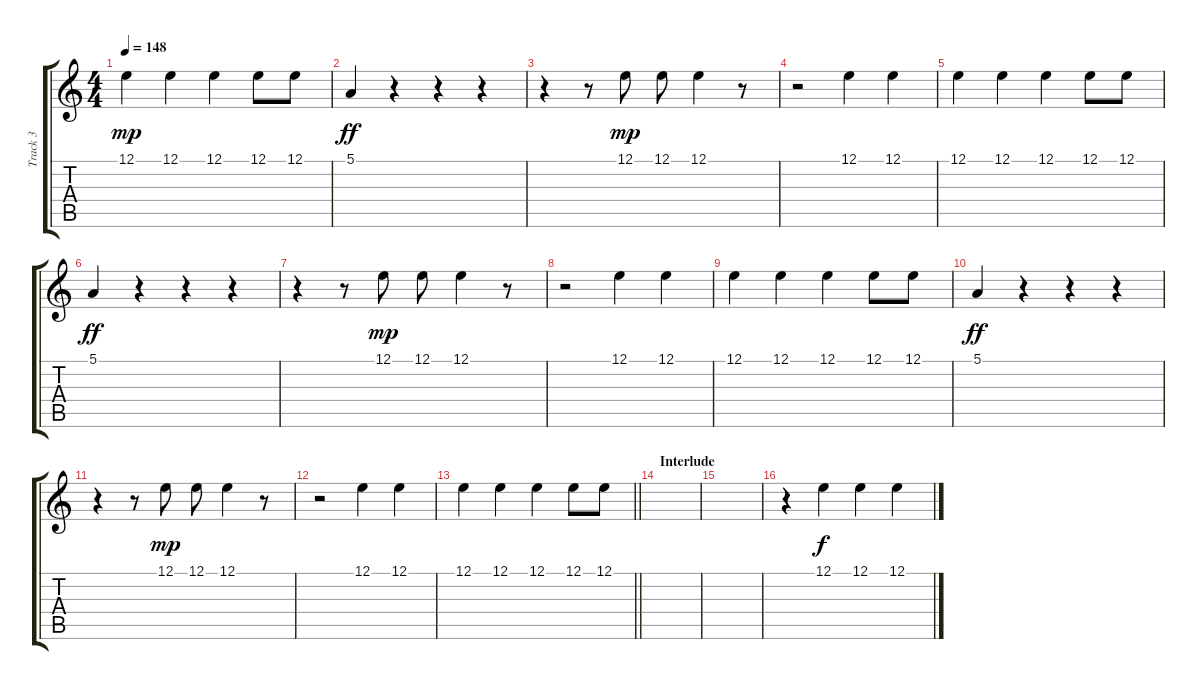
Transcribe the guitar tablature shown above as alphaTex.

\track ("Track 3" "Track 3") {instrument lead2sawtooth}
\staff {score tabs}
\tuning (E4 B3 G3 D3 A2 E2) {hide}
\ts (4 4)
\tempo 148
\clef g2
\ks c
12.1.4{dy mp} 12.1.4 12.1.4 12.1.8 12.1.8 |
5.1.4{dy ff} r.4 r.4 r.4 |
r.4 r.8 12.1.8{dy mp} 12.1.8 12.1.4 r.8 |
r.2 12.1.4 12.1.4 |
12.1.4 12.1.4 12.1.4 12.1.8 12.1.8 |
5.1.4{dy ff} r.4 r.4 r.4 |
r.4 r.8 12.1.8{dy mp} 12.1.8 12.1.4 r.8 |
r.2 12.1.4 12.1.4 |
12.1.4 12.1.4 12.1.4 12.1.8 12.1.8 |
5.1.4{dy ff} r.4 r.4 r.4 |
r.4 r.8 12.1.8{dy mp} 12.1.8 12.1.4 r.8 |
r.2 12.1.4 12.1.4 |
\barLineRight lightlight
12.1.4 12.1.4 12.1.4 12.1.8 12.1.8 |
\section ("" "Interlude")
|
|
r.4 12.1.4{dy f} 12.1.4 12.1.4
